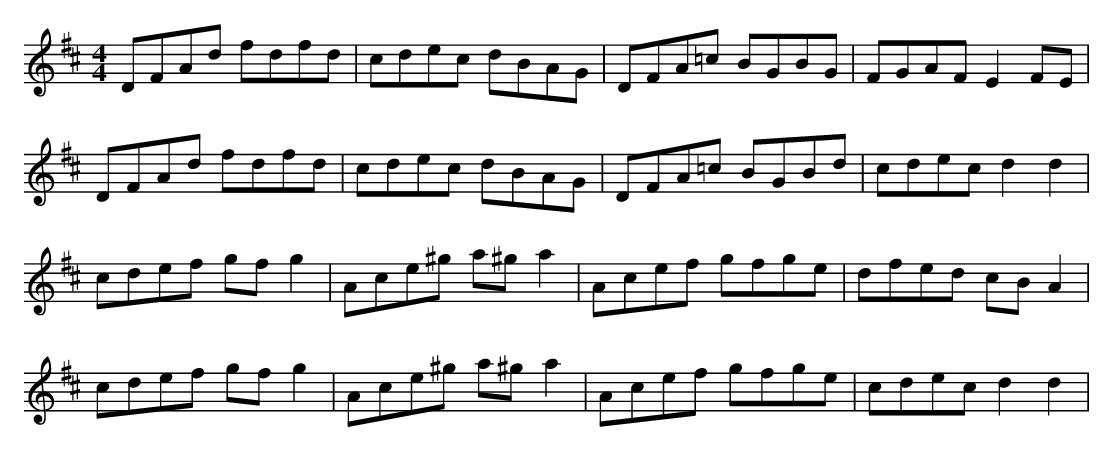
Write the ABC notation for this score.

X:1
M:4/4
K:D
DFAd fdfd|cdec dBAG|DFA=c BGBG|FGAF E2 FE|
DFAd fdfd|cdec dBAG|DFA=c BGBd|cdec d2 d2|
cdef gf g2|Ace^g a^ga2|Acef gfge|dfed cB A2|
cdef gf g2|Ace^g a^g a2|Acef gfge|cdec d2 d2|
